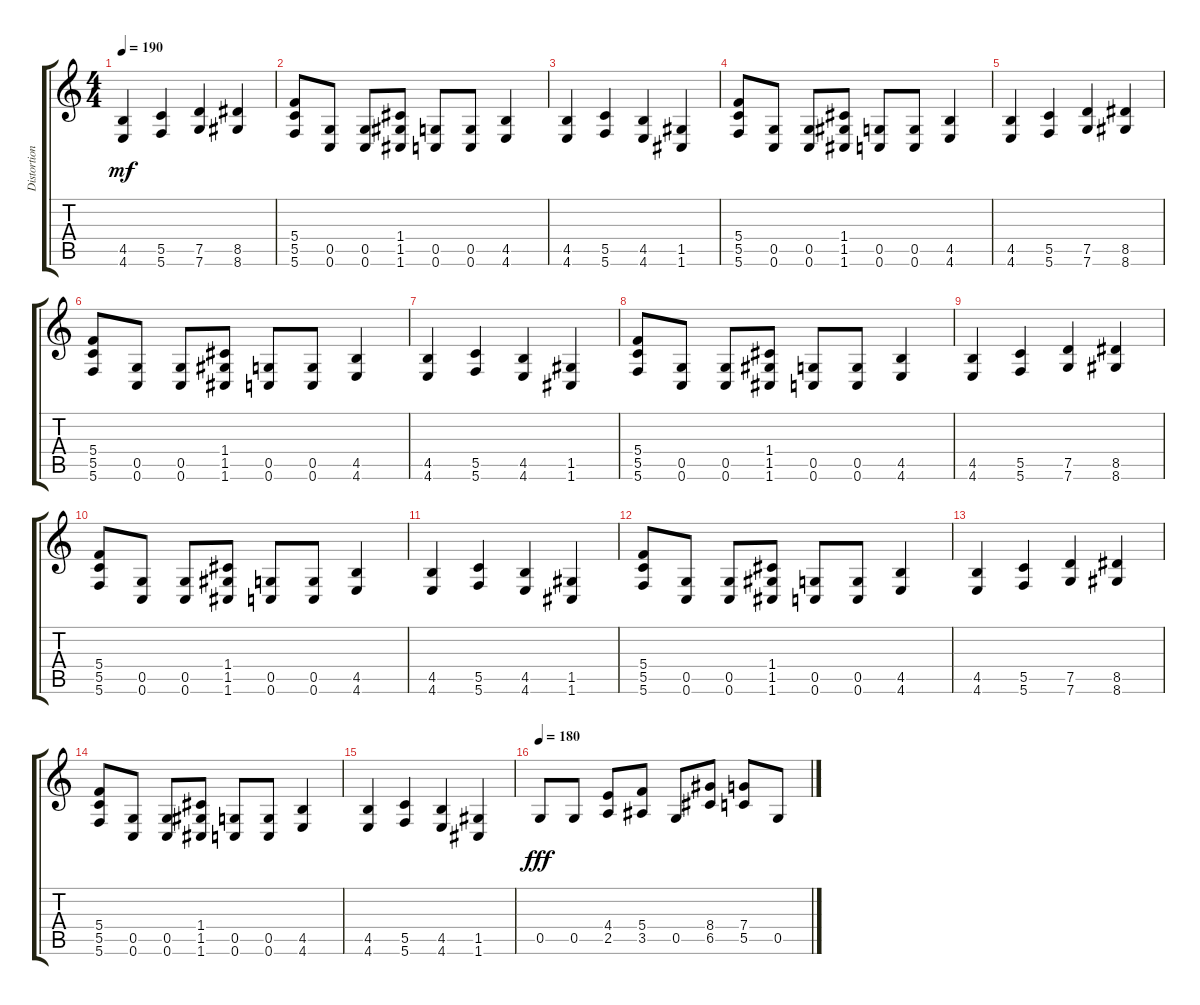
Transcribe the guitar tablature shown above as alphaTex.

\track ("Distortion Guitar" "Distortion") {instrument distortionguitar}
\staff {score tabs}
\tuning (D4 A3 F3 C3 G2 C2) {hide}
\ts (4 4)
\tempo 190
\clef g2
\ks c
(4.5 4.6).4{dy mf} (5.5 5.6).4 (7.5 7.6).4 (8.5 8.6).4 |
(5.4 5.5 5.6).8 (0.5 0.6).8 (0.5 0.6).8 (1.4 1.5 1.6).8 (0.5 0.6).8 (0.5 0.6).8 (4.5 4.6).4 |
(4.5 4.6).4 (5.5 5.6).4 (4.5 4.6).4 (1.5 1.6).4 |
(5.4 5.5 5.6).8 (0.5 0.6).8 (0.5 0.6).8 (1.4 1.5 1.6).8 (0.5 0.6).8 (0.5 0.6).8 (4.5 4.6).4 |
(4.5 4.6).4 (5.5 5.6).4 (7.5 7.6).4 (8.5 8.6).4 |
(5.4 5.5 5.6).8 (0.5 0.6).8 (0.5 0.6).8 (1.4 1.5 1.6).8 (0.5 0.6).8 (0.5 0.6).8 (4.5 4.6).4 |
(4.5 4.6).4 (5.5 5.6).4 (4.5 4.6).4 (1.5 1.6).4 |
(5.4 5.5 5.6).8 (0.5 0.6).8 (0.5 0.6).8 (1.4 1.5 1.6).8 (0.5 0.6).8 (0.5 0.6).8 (4.5 4.6).4 |
(4.5 4.6).4 (5.5 5.6).4 (7.5 7.6).4 (8.5 8.6).4 |
(5.4 5.5 5.6).8 (0.5 0.6).8 (0.5 0.6).8 (1.4 1.5 1.6).8 (0.5 0.6).8 (0.5 0.6).8 (4.5 4.6).4 |
(4.5 4.6).4 (5.5 5.6).4 (4.5 4.6).4 (1.5 1.6).4 |
(5.4 5.5 5.6).8 (0.5 0.6).8 (0.5 0.6).8 (1.4 1.5 1.6).8 (0.5 0.6).8 (0.5 0.6).8 (4.5 4.6).4 |
(4.5 4.6).4 (5.5 5.6).4 (7.5 7.6).4 (8.5 8.6).4 |
(5.4 5.5 5.6).8 (0.5 0.6).8 (0.5 0.6).8 (1.4 1.5 1.6).8 (0.5 0.6).8 (0.5 0.6).8 (4.5 4.6).4 |
(4.5 4.6).4 (5.5 5.6).4 (4.5 4.6).4 (1.5 1.6).4 |
\tempo 180
0.5.8{dy fff} 0.5.8 (4.4 2.5).8 (5.4 3.5).8 0.5.8 (8.4 6.5).8 (7.4 5.5).8 0.5.8
